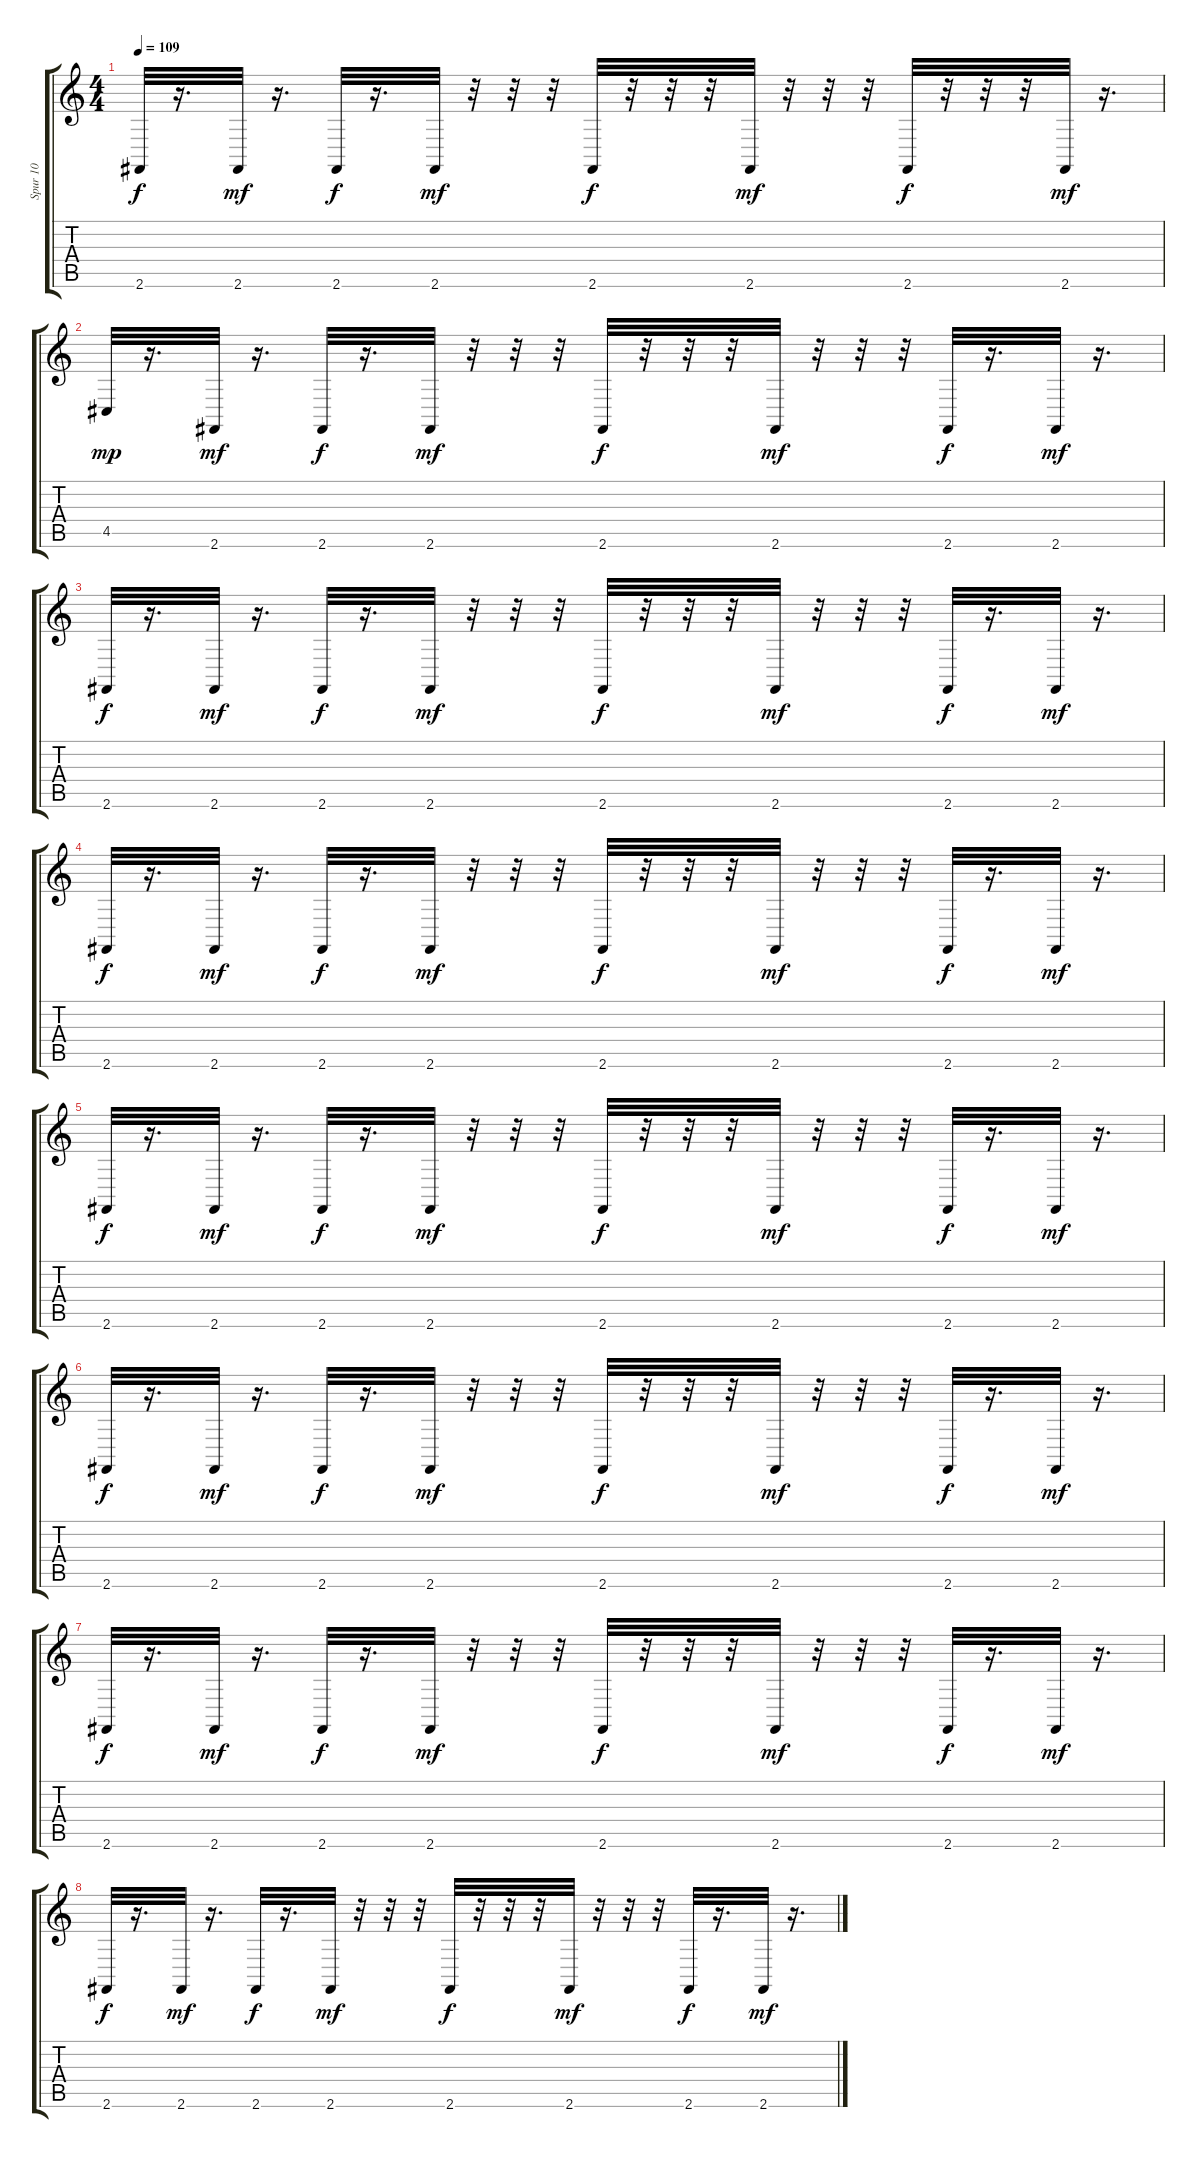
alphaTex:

\track ("Spur 10" "Spur 10") {instrument acousticgrandpiano}
\staff {score tabs}
\tuning (E4 B3 G3 D3 A2 E2) {hide}
\ts (4 4)
\tempo 109
\clef g2
\ks c
2.6.32{dy f} r.16{d} 2.6.32{dy mf} r.16{d} 2.6.32{dy f} r.16{d} 2.6.32{dy mf} r.32 r.32 r.32 2.6.32{dy f} r.32 r.32 r.32 2.6.32{dy mf} r.32 r.32 r.32 2.6.32{dy f} r.32 r.32 r.32 2.6.32{dy mf} r.16{d} |
4.5.32{dy mp} r.16{d} 2.6.32{dy mf} r.16{d} 2.6.32{dy f} r.16{d} 2.6.32{dy mf} r.32 r.32 r.32 2.6.32{dy f} r.32 r.32 r.32 2.6.32{dy mf} r.32 r.32 r.32 2.6.32{dy f} r.16{d} 2.6.32{dy mf} r.16{d} |
2.6.32{dy f} r.16{d} 2.6.32{dy mf} r.16{d} 2.6.32{dy f} r.16{d} 2.6.32{dy mf} r.32 r.32 r.32 2.6.32{dy f} r.32 r.32 r.32 2.6.32{dy mf} r.32 r.32 r.32 2.6.32{dy f} r.16{d} 2.6.32{dy mf} r.16{d} |
2.6.32{dy f} r.16{d} 2.6.32{dy mf} r.16{d} 2.6.32{dy f} r.16{d} 2.6.32{dy mf} r.32 r.32 r.32 2.6.32{dy f} r.32 r.32 r.32 2.6.32{dy mf} r.32 r.32 r.32 2.6.32{dy f} r.16{d} 2.6.32{dy mf} r.16{d} |
2.6.32{dy f} r.16{d} 2.6.32{dy mf} r.16{d} 2.6.32{dy f} r.16{d} 2.6.32{dy mf} r.32 r.32 r.32 2.6.32{dy f} r.32 r.32 r.32 2.6.32{dy mf} r.32 r.32 r.32 2.6.32{dy f} r.16{d} 2.6.32{dy mf} r.16{d} |
2.6.32{dy f} r.16{d} 2.6.32{dy mf} r.16{d} 2.6.32{dy f} r.16{d} 2.6.32{dy mf} r.32 r.32 r.32 2.6.32{dy f} r.32 r.32 r.32 2.6.32{dy mf} r.32 r.32 r.32 2.6.32{dy f} r.16{d} 2.6.32{dy mf} r.16{d} |
2.6.32{dy f} r.16{d} 2.6.32{dy mf} r.16{d} 2.6.32{dy f} r.16{d} 2.6.32{dy mf} r.32 r.32 r.32 2.6.32{dy f} r.32 r.32 r.32 2.6.32{dy mf} r.32 r.32 r.32 2.6.32{dy f} r.16{d} 2.6.32{dy mf} r.16{d} |
2.6.32{dy f} r.16{d} 2.6.32{dy mf} r.16{d} 2.6.32{dy f} r.16{d} 2.6.32{dy mf} r.32 r.32 r.32 2.6.32{dy f} r.32 r.32 r.32 2.6.32{dy mf} r.32 r.32 r.32 2.6.32{dy f} r.16{d} 2.6.32{dy mf} r.16{d}
